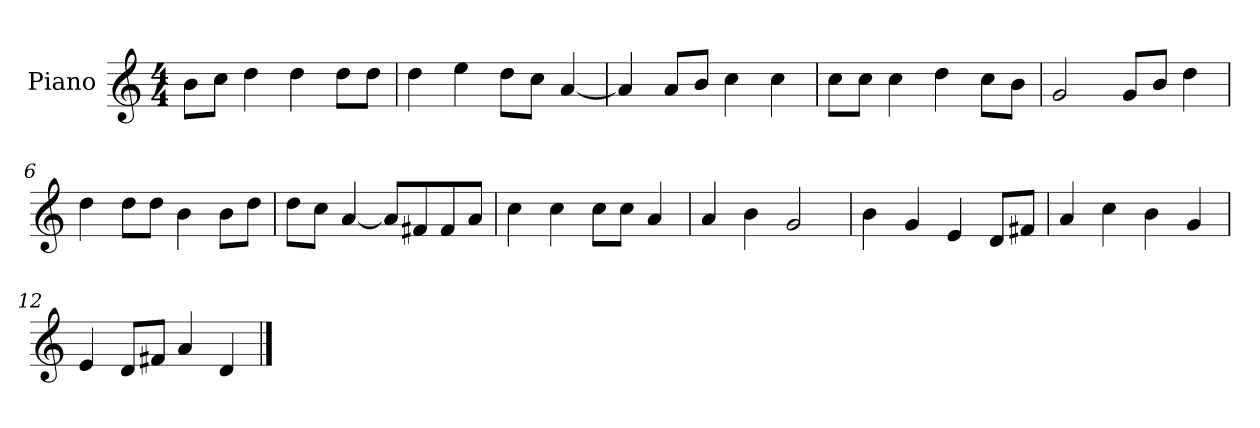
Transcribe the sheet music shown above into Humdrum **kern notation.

**kern
*part1
*staff1
*I"Piano
*I'P-no
*clefG2
*k[]
*M4/4
*MM90
=1
8b\L
8cc\J
4dd\
4dd\
8dd\L
8dd\J
=2
4dd\
4ee\
8dd\L
8cc\J
[4a/
=3
4a/]
8a/L
8b/J
4cc\
4cc\
=4
8cc\L
8cc\J
4cc\
4dd\
8cc\L
8b\J
=5
2g/
8g/L
8b/J
4dd\
=6
4dd\
8dd\L
8dd\J
4b\
8b\L
8dd\J
!!LO:LB:g=z
=7
8dd\L
8cc\J
[4a/
8a/L]
8f#X/
8f#/
8a/J
=8
4cc\
4cc\
8cc\L
8cc\J
4a/
=9
4a/
4b\
2g/
=10
4b\
4g/
4e/
8d/L
8f#X/J
=11
4a/
4cc\
4b\
4g/
=12
4e/
8d/L
8f#X/J
4a/
4d/
==
*-
